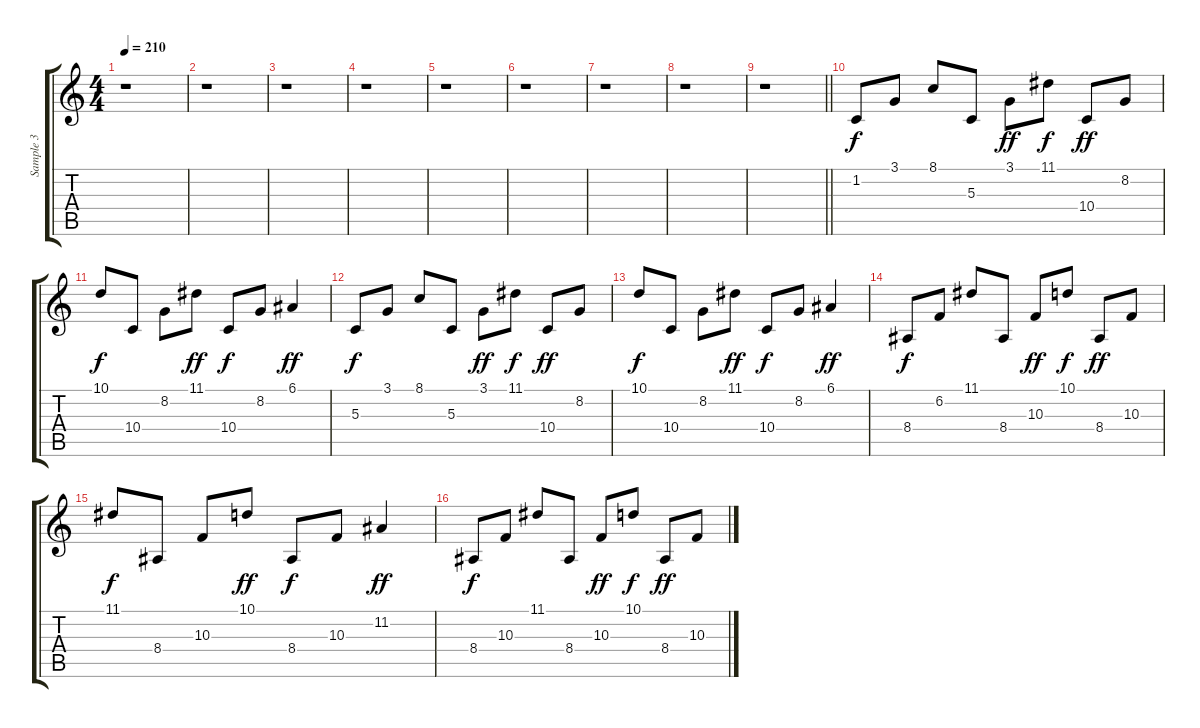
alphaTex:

\track ("Sample 3" "Sample 3") {instrument fx1rain}
\staff {score tabs}
\tuning (E4 B3 G3 D3 A2 E2) {hide}
\ts (4 4)
\tempo 210
\clef g2
\ks c
r.1{dy f} |
r.1 |
r.1 |
r.1 |
r.1 |
r.1 |
r.1 |
r.1 |
\barLineRight lightlight
r.1 |
\section ("" " ")
1.2.8 3.1.8 8.1.8 5.3.8 3.1.8{dy ff} 11.1.8{dy f} 10.4.8{dy ff} 8.2.8 |
10.1.8{dy f} 10.4.8 8.2.8 11.1.8{dy ff} 10.4.8{dy f} 8.2.8 6.1.4{dy ff} |
5.3.8{dy f} 3.1.8 8.1.8 5.3.8 3.1.8{dy ff} 11.1.8{dy f} 10.4.8{dy ff} 8.2.8 |
10.1.8{dy f} 10.4.8 8.2.8 11.1.8{dy ff} 10.4.8{dy f} 8.2.8 6.1.4{dy ff} |
8.4.8{dy f} 6.2.8 11.1.8 8.4.8 10.3.8{dy ff} 10.1.8{dy f} 8.4.8{dy ff} 10.3.8 |
11.1.8{dy f} 8.4.8 10.3.8 10.1.8{dy ff} 8.4.8{dy f} 10.3.8 11.2.4{dy ff} |
8.4.8{dy f} 10.3.8 11.1.8 8.4.8 10.3.8{dy ff} 10.1.8{dy f} 8.4.8{dy ff} 10.3.8
